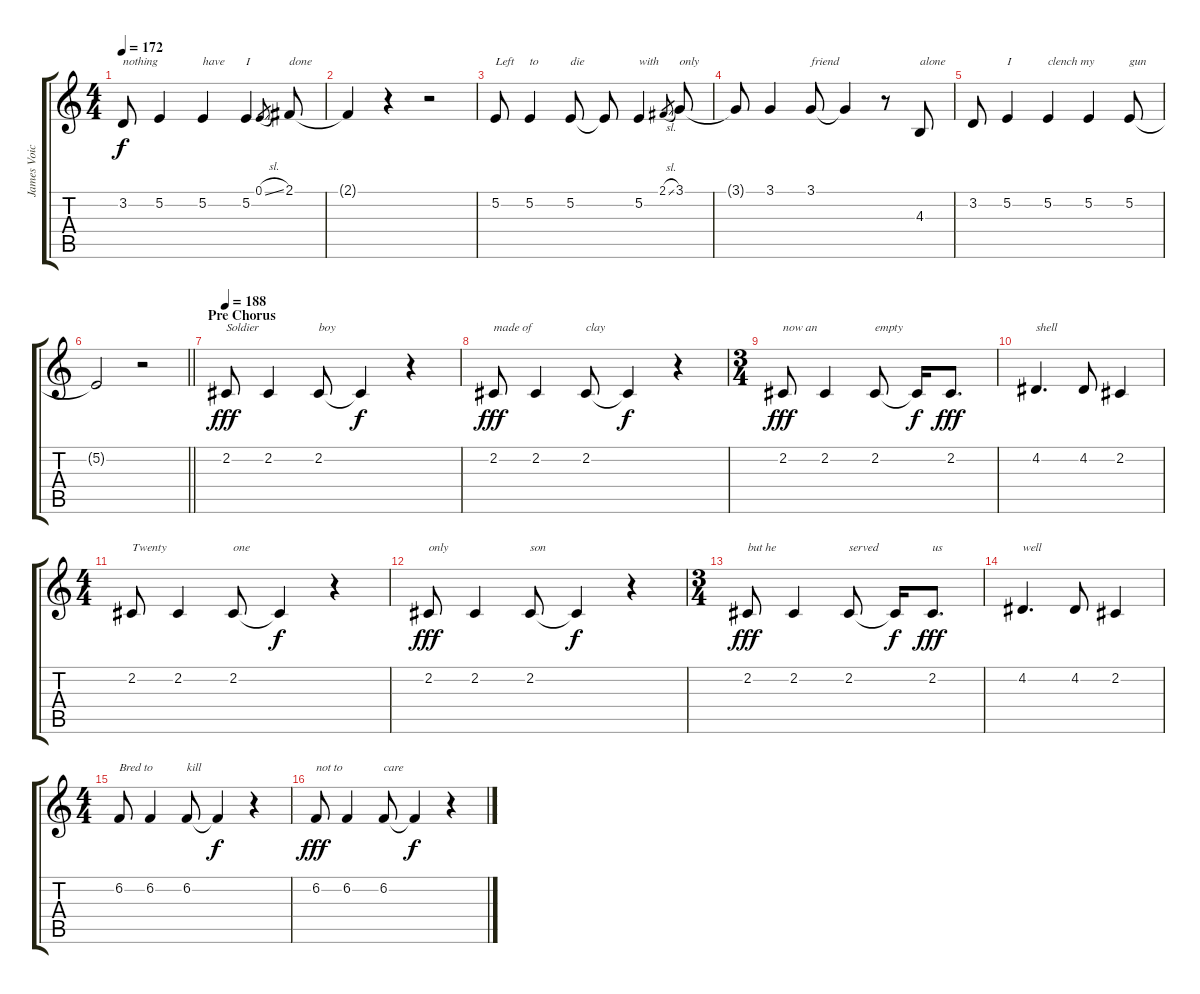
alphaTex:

\track ("James Voice" "James Voic") {instrument lead6voice}
\staff {score tabs}
\tuning (E4 B3 G3 D3 A2 E2) {hide}
\ts (4 4)
\tempo 172
\clef g2
\ks c
3.2.8{txt "nothing" dy f} 5.2.4 5.2.4{txt "have"} 5.2.4{txt "I"} 0.1{sl}.8{gr} 2.1.8{txt "done"} |
2.1{t}.4 r.4 r.2 |
5.2.8{txt "Left"} 5.2.4{txt "to"} 5.2.8{txt "die"} 5.2{t}.8 5.2.4{txt "with"} 2.1{sl}.8{gr} 3.1.8{txt "only"} |
3.1{t}.8 3.1.4 3.1.8{txt "friend"} 3.1{t}.4 r.8 4.3.8{txt "alone"} |
3.2.8 5.2.4{txt "I"} 5.2.4{txt "clench my"} 5.2.4 5.2.8{txt "gun"} |
\barLineRight lightlight
5.2{t}.2 r.2 |
\section ("" "Pre Chorus")
\tempo 188
2.2.8{txt "Soldier" dy fff} 2.2.4 2.2.8{txt "boy"} 2.2{t}.4{dy f} r.4 |
2.2.8{txt "made of" dy fff} 2.2.4 2.2.8{txt "clay"} 2.2{t}.4{dy f} r.4 |
\ts (3 4)
2.2.8{txt "now an" dy fff} 2.2.4 2.2.8{txt "empty"} 2.2{t}.16{dy f} 2.2.8{d dy fff} |
4.2.4{d txt "shell"} 4.2.8 2.2.4 |
\ts (4 4)
2.2.8{txt "Twenty"} 2.2.4 2.2.8{txt "one"} 2.2{t}.4{dy f} r.4 |
2.2.8{txt "only" dy fff} 2.2.4 2.2.8{txt "son"} 2.2{t}.4{dy f} r.4 |
\ts (3 4)
2.2.8{txt "but he" dy fff} 2.2.4 2.2.8{txt "served"} 2.2{t}.16{dy f} 2.2.8{d txt "us" dy fff} |
4.2.4{d txt "well"} 4.2.8 2.2.4 |
\ts (4 4)
6.2.8{txt "Bred to"} 6.2.4 6.2.8{txt "kill"} 6.2{t}.4{dy f} r.4 |
6.2.8{txt "not to" dy fff} 6.2.4 6.2.8{txt "care"} 6.2{t}.4{dy f} r.4
